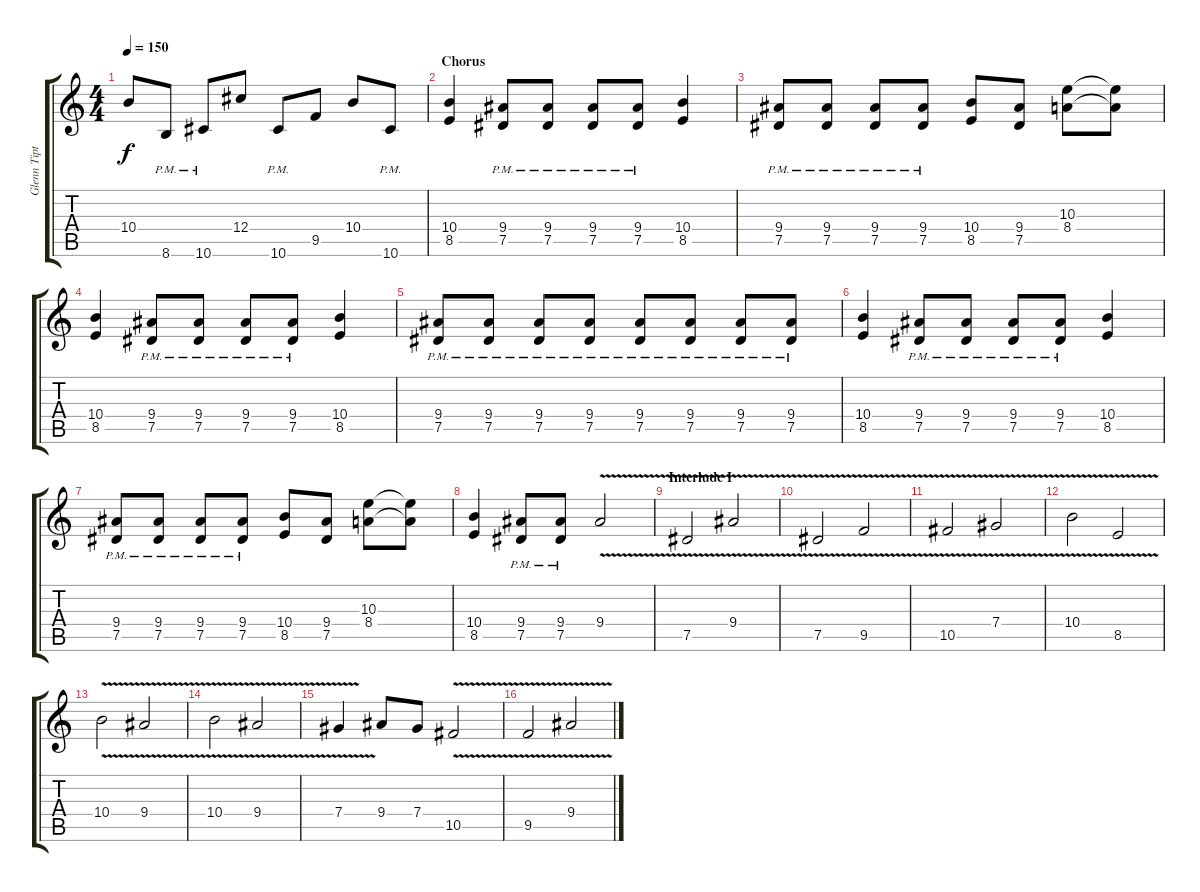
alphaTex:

\track ("Glenn Tipton" "Glenn Tipt") {instrument distortionguitar}
\staff {score tabs}
\tuning (Eb4 Bb3 Gb3 Db3 Ab2 Eb2) {hide}
\ts (4 4)
\tempo 150
\clef g2
\ks c
10.4.8{dy f} 8.6{pm}.8 10.6{pm}.8 12.4.8 10.6{pm}.8 9.5.8 10.4.8 10.6{pm}.8 |
\section ("" "Chorus")
(10.4 8.5).4 (9.4{pm} 7.5{pm}).8 (9.4{pm} 7.5{pm}).8 (9.4{pm} 7.5{pm}).8 (9.4{pm} 7.5{pm}).8 (10.4 8.5).4 |
(9.4{pm} 7.5{pm}).8 (9.4{pm} 7.5{pm}).8 (9.4{pm} 7.5{pm}).8 (9.4{pm} 7.5{pm}).8 (10.4 8.5).8 (9.4 7.5).8 (10.3 8.4).8 (10.3{t} 8.4{t}).8 |
(10.4 8.5).4 (9.4{pm} 7.5{pm}).8 (9.4{pm} 7.5{pm}).8 (9.4{pm} 7.5{pm}).8 (9.4{pm} 7.5{pm}).8 (10.4 8.5).4 |
(9.4{pm} 7.5{pm}).8 (9.4{pm} 7.5{pm}).8 (9.4{pm} 7.5{pm}).8 (9.4{pm} 7.5{pm}).8 (9.4{pm} 7.5{pm}).8 (9.4{pm} 7.5{pm}).8 (9.4{pm} 7.5{pm}).8 (9.4{pm} 7.5{pm}).8 |
(10.4 8.5).4 (9.4{pm} 7.5{pm}).8 (9.4{pm} 7.5{pm}).8 (9.4{pm} 7.5{pm}).8 (9.4{pm} 7.5{pm}).8 (10.4 8.5).4 |
(9.4{pm} 7.5{pm}).8 (9.4{pm} 7.5{pm}).8 (9.4{pm} 7.5{pm}).8 (9.4{pm} 7.5{pm}).8 (10.4 8.5).8 (9.4 7.5).8 (10.3 8.4).8 (10.3{t} 8.4{t}).8 |
(10.4 8.5).4 (9.4{pm} 7.5{pm}).8 (9.4{pm} 7.5{pm}).8 9.4{v}.2 |
\section ("" "Interlude I")
7.5{v}.2 9.4{v}.2 |
7.5{v}.2 9.5{v}.2 |
10.5{v}.2 7.4{v}.2 |
10.4{v}.2 8.5{v}.2 |
10.4{v}.2 9.4{v}.2 |
10.4{v}.2 9.4{v}.2 |
7.4{v}.4 9.4.8 7.4.8 10.5{v}.2 |
9.5{v}.2 9.4{v}.2
